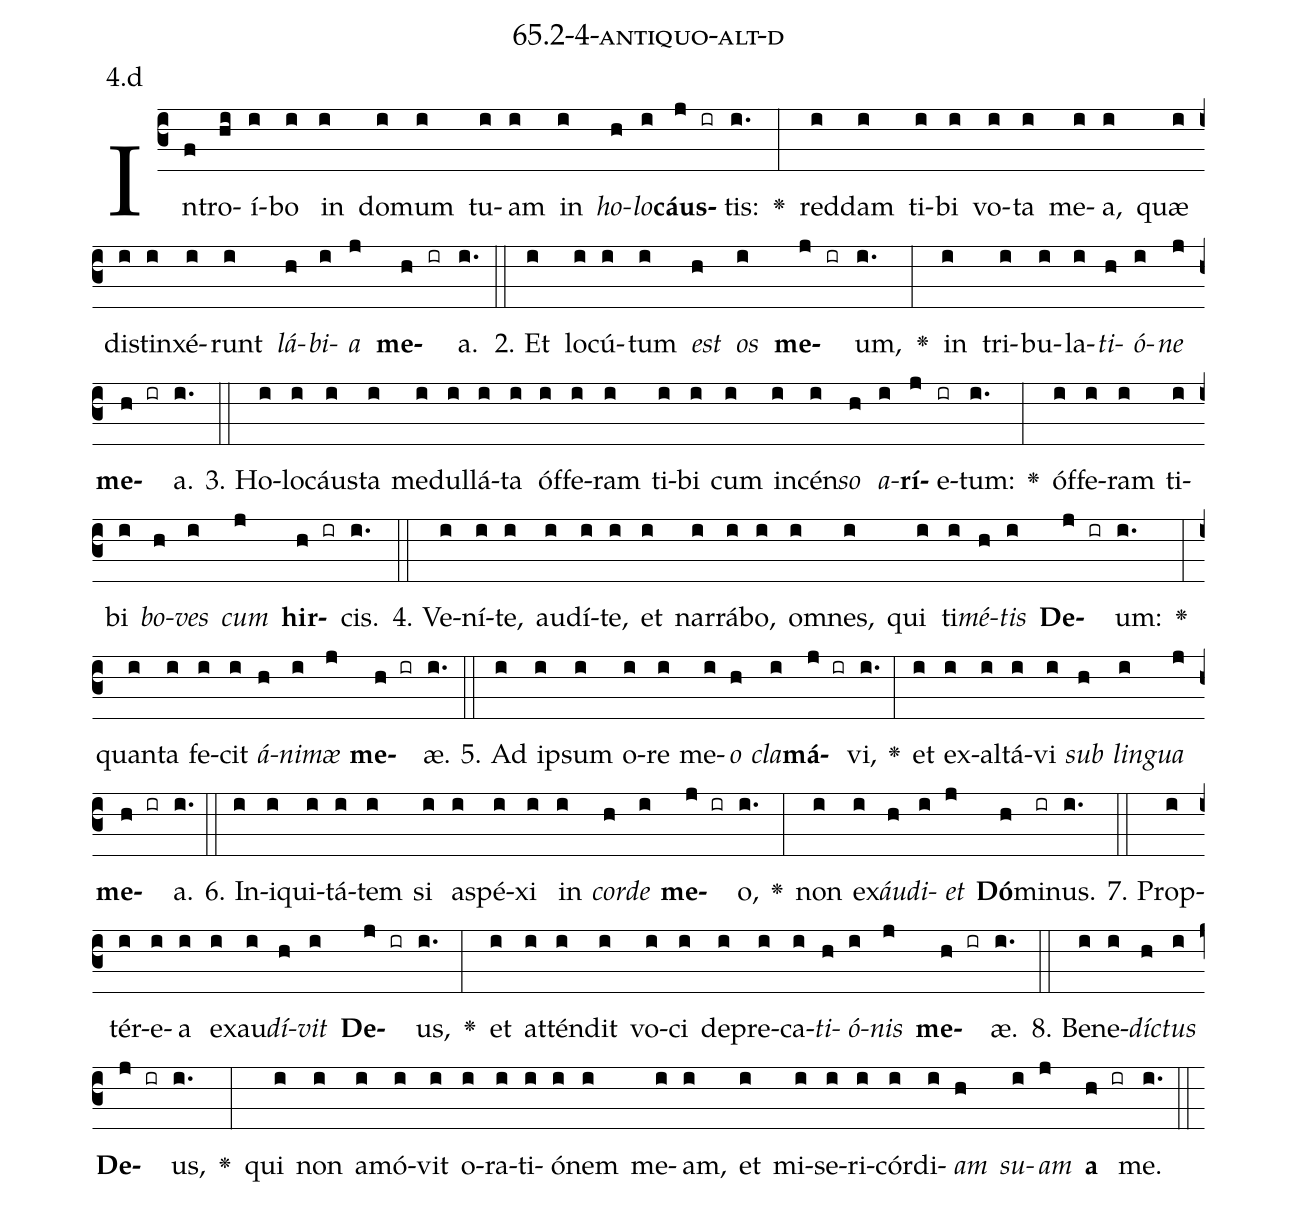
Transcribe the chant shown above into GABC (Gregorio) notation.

name: 65.2-4-antiquo-alt-d;
annotation: 4.d;
%%
(c3)In(f)tro(hi)í(i)bo(i) in(i) do(i)mum(i) tu(i)am(i) in(i) <i>ho</i>(h)<i>lo</i>(i)<b>cáus</b>(j ir)tis:(i.) <v>\greheightstar</v>(:) red(i)dam(i) ti(i)bi(i) vo(i)ta(i) me(i)a,(i) quæ(i) di(i)stin(i)xé(i)runt(i) <i>lá</i>(h)<i>bi</i>(i)<i>a</i>(j) <b>me</b>(h ir)a.(i.) (::)
2. Et(i) lo(i)cú(i)tum(i) <i>est</i>(h) <i>os</i>(i) <b>me</b>(j ir)um,(i.) <v>\greheightstar</v>(:) in(i) tri(i)bu(i)la(i)<i>ti</i>(h)<i>ó</i>(i)<i>ne</i>(j) <b>me</b>(h ir)a.(i.) (::)
3. Ho(i)lo(i)cáus(i)ta(i) me(i)dul(i)lá(i)ta(i) óf(i)fe(i)ram(i) ti(i)bi(i) cum(i) in(i)cén(i)<i>so</i>(h) <i>a</i>(i)<b>rí</b>(j)e(ir)tum:(i.) <v>\greheightstar</v>(:) óf(i)fe(i)ram(i) ti(i)bi(i) <i>bo</i>(h)<i>ves</i>(i) <i>cum</i>(j) <b>hir</b>(h ir)cis.(i.) (::)
4. Ve(i)ní(i)te,(i) au(i)dí(i)te,(i) et(i) nar(i)rá(i)bo,(i) om(i)nes,(i) qui(i) ti(i)<i>mé</i>(h)<i>tis</i>(i) <b>De</b>(j ir)um:(i.) <v>\greheightstar</v>(:) quan(i)ta(i) fe(i)cit(i) <i>á</i>(h)<i>ni</i>(i)<i>mæ</i>(j) <b>me</b>(h ir)æ.(i.) (::)
5. Ad(i) ip(i)sum(i) o(i)re(i) me(i)<i>o</i>(h) <i>cla</i>(i)<b>má</b>(j ir)vi,(i.) <v>\greheightstar</v>(:) et(i) ex(i)al(i)tá(i)vi(i) <i>sub</i>(h) <i>lin</i>(i)<i>gua</i>(j) <b>me</b>(h ir)a.(i.) (::)
6. In(i)i(i)qui(i)tá(i)tem(i) si(i) a(i)spé(i)xi(i) in(i) <i>cor</i>(h)<i>de</i>(i) <b>me</b>(j ir)o,(i.) <v>\greheightstar</v>(:) non(i) ex(i)<i>áu</i>(h)<i>di</i>(i)<i>et</i>(j) <b>Dó</b>(h)mi(ir)nus.(i.) (::)
7. Prop(i)tér(i)e(i)a(i) ex(i)au(i)<i>dí</i>(h)<i>vit</i>(i) <b>De</b>(j ir)us,(i.) <v>\greheightstar</v>(:) et(i) at(i)tén(i)dit(i) vo(i)ci(i) de(i)pre(i)ca(i)<i>ti</i>(h)<i>ó</i>(i)<i>nis</i>(j) <b>me</b>(h ir)æ.(i.) (::)
8. Be(i)ne(i)<i>díc</i>(h)<i>tus</i>(i) <b>De</b>(j ir)us,(i.) <v>\greheightstar</v>(:) qui(i) non(i) a(i)mó(i)vit(i) o(i)ra(i)ti(i)ó(i)nem(i) me(i)am,(i) et(i) mi(i)se(i)ri(i)cór(i)di(i)<i>am</i>(h) <i>su</i>(i)<i>am</i>(j) <b>a</b>(h ir) me.(i.) (::)
